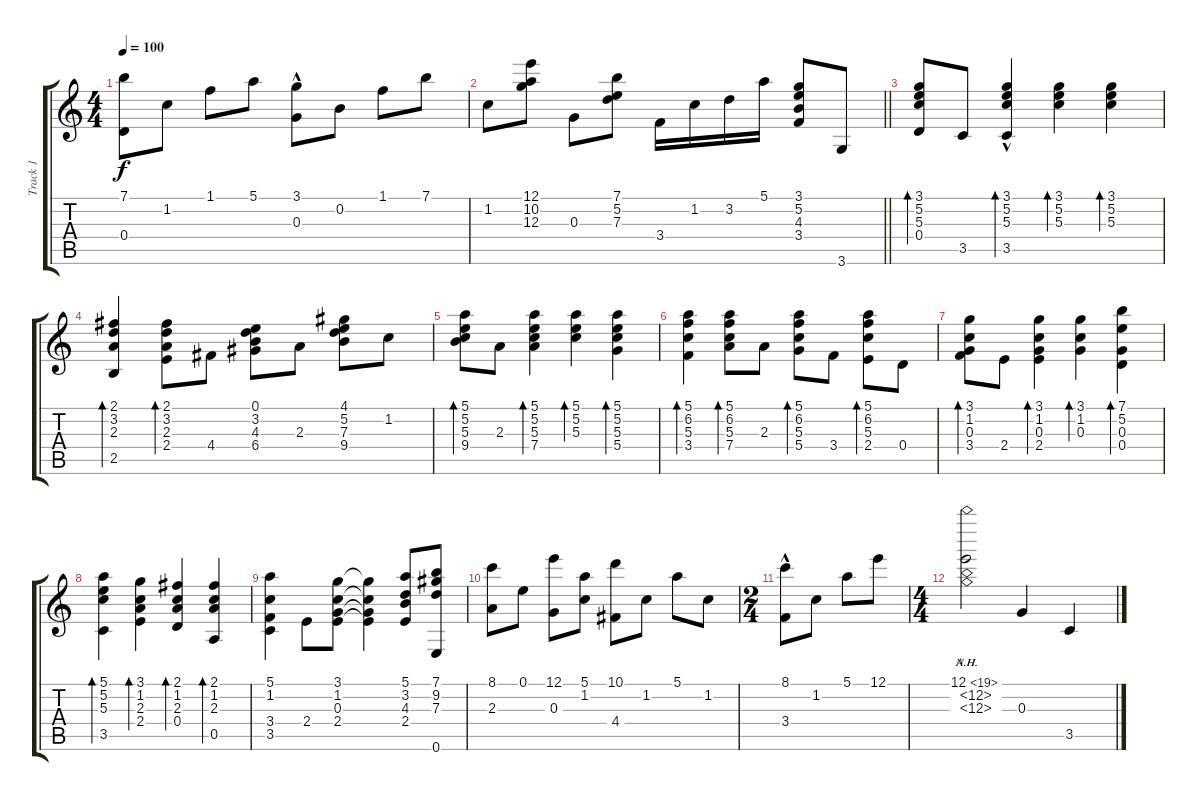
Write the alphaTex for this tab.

\track ("Track 1" "Track 1") {instrument acousticguitarnylon}
\staff {score tabs}
\tuning (E4 B3 G3 D3 A2 E2) {hide}
\ts (4 4)
\tempo 100
\clef g2
\ks c
(7.1 0.4).8{dy f} 1.2.8 1.1.8 5.1.8 (3.1 0.3{hac}).8 0.2.8 1.1.8 7.1.8 |
\barLineRight lightlight
1.2.8 (12.1 10.2 12.3).8 0.3.8 (7.1 5.2 7.3).8 3.4.16 1.2.16 3.2.16 5.1.16 (3.1 5.2 4.3 3.4).8 3.6.8 |
(3.1 5.2 5.3 0.4).8{bd 480} 3.5.8 (3.1 5.2 5.3 3.5{hac}).4{bd 480} (3.1 5.2 5.3).4{bd 480} (3.1 5.2 5.3).4{bd 480} |
(2.1 3.2 2.3 2.5).4{bd 480} (2.1 3.2 2.3 2.4).8{bd 480} 4.4.8 (0.1 3.2 4.3 6.4).8 2.3.8 (4.1 5.2 7.3 9.4).8 1.2.8 |
(5.1 5.2 5.3 9.4).8{bd 480} 2.3.8 (5.1 5.2 5.3 7.4).4{bd 480} (5.1 5.2 5.3).4{bd 480} (5.1 5.2 5.3 5.4).4{bd 480} |
(5.1 6.2 5.3 3.4).4{bd 480} (5.1 6.2 5.3 7.4).8{bd 480} 2.3.8 (5.1 6.2 5.3 5.4).8{bd 480} 3.4.8 (5.1 6.2 5.3 2.4).8{bd 480} 0.4.8 |
(3.1 1.2 0.3 3.4).8{bd 480} 2.4.8 (3.1 1.2 0.3 2.4).4{bd 480} (3.1 1.2 0.3).4{bd 480} (7.1 5.2 0.3 0.4).4{bd 480} |
(5.1 5.2 5.3 3.5).4{bd 480} (3.1 1.2 2.3 2.4).4{bd 480} (2.1 1.2 2.3 0.4).4{bd 480} (2.1 1.2 2.3 0.5).4{bd 480} |
(5.1 1.2 3.4 3.5).4 2.4.8 (3.1 1.2 0.3 2.4).8 (3.1{t} 1.2{t} 0.3{t} 2.4{t}).4 (5.1 3.2 4.3 2.4).8 (7.1 9.2 7.3 0.6).8 |
(8.1 2.3).8 0.1.8 (12.1 0.3).8 (5.1 1.2).8 (10.1 4.4).8 1.2.8 5.1.8 1.2.8 |
\ts (2 4)
(8.1{hac} 3.4).8 1.2.8 5.1.8 12.1.8 |
\ts (4 4)
(12.1{ah 7} 12.2{nh} 12.3{nh}).2 0.3.4 3.5.4
